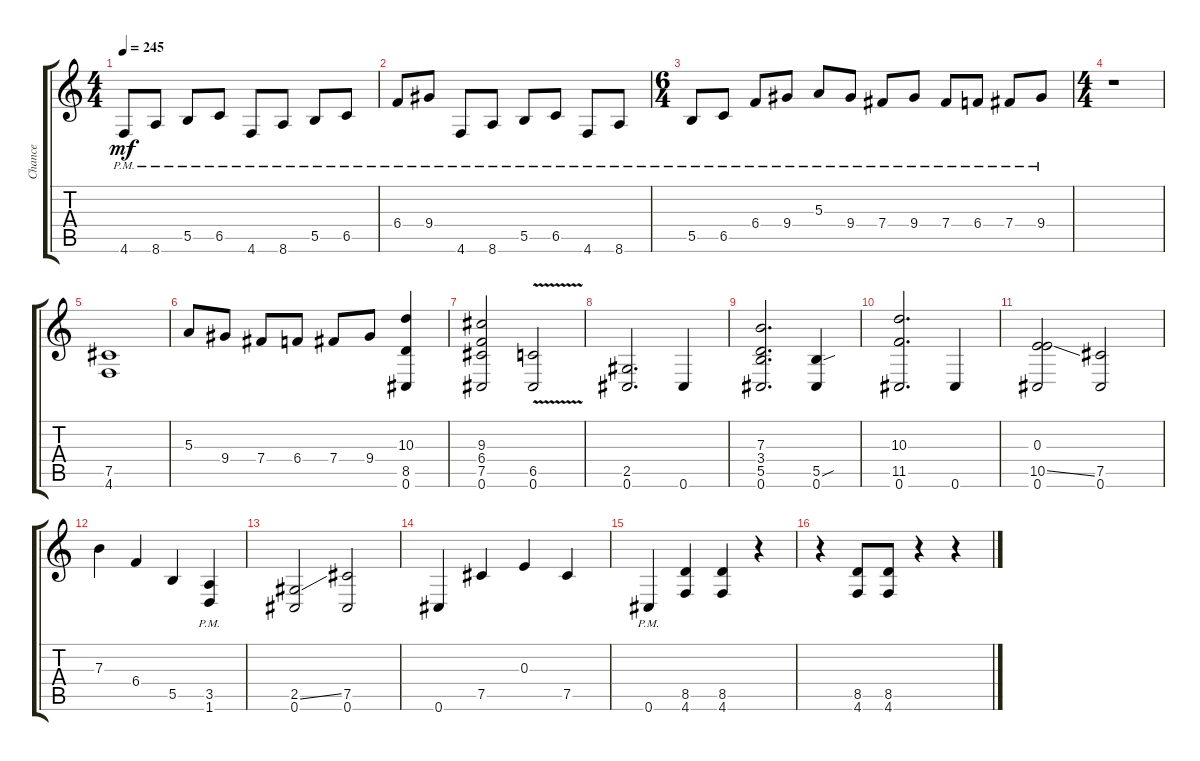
\track ("Chance" "Chance") {instrument distortionguitar}
\staff {score tabs}
\tuning (Db4 Ab3 E3 B2 Gb2 Db2) {hide}
\ts (4 4)
\tempo 245
\clef g2
\ks c
4.6{pm}.8{dy mf} 8.6{pm}.8 5.5{pm}.8 6.5{pm}.8 4.6{pm}.8 8.6{pm}.8 5.5{pm}.8 6.5{pm}.8 |
6.4{pm}.8 9.4{pm}.8 4.6{pm}.8 8.6{pm}.8 5.5{pm}.8 6.5{pm}.8 4.6{pm}.8 8.6{pm}.8 |
\ts (6 4)
5.5{pm}.8 6.5{pm}.8 6.4{pm}.8 9.4{pm}.8 5.3{pm}.8 9.4{pm}.8 7.4{pm}.8 9.4{pm}.8 7.4{pm}.8 6.4{pm}.8 7.4{pm}.8 9.4{pm}.8 |
\ts (4 4)
r.1 |
(7.5 4.6).1 |
5.3.8 9.4.8 7.4.8 6.4.8 7.4.8 9.4.8 (10.3 8.5 0.6).4 |
(9.3 6.4 7.5 0.6).2 (6.5{v} 0.6).2 |
(2.5 0.6).2{d} 0.6.4 |
(7.3 3.4 5.5 0.6).2{d} (5.5{sou} 0.6).4 |
(10.3 11.5 0.6).2{d} 0.6.4 |
(0.3 10.5{ss} 0.6).2 (7.5 0.6).2 |
7.3.4 6.4.4 5.5.4 (3.5 1.6{pm}).4 |
(2.5{ss} 0.6).2 (7.5 0.6).2 |
0.6.4 7.5.4 0.3.4 7.5.4 |
0.6{pm}.4 (8.5 4.6).4 (8.5 4.6).4 r.4 |
r.4 (8.5 4.6).8 (8.5 4.6).8 r.4 r.4
